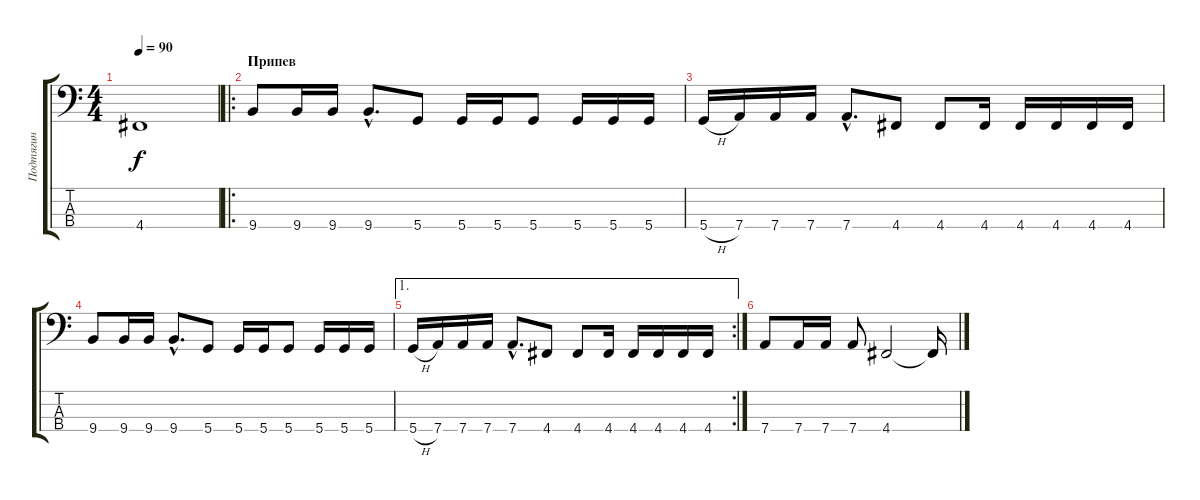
\track ("Подтягин" "Подтягин") {instrument acousticbass}
\staff {score tabs}
\tuning (G2 D2 A1 D1) {hide}
\ts (4 4)
\tempo 90
\clef f4
\ks c
4.4.1{dy f} |
\ro
\section ("" "Припев")
9.4.8 9.4.16 9.4.16 9.4{hac}.8{d} 5.4.8 5.4.16 5.4.16 5.4.8 5.4.16 5.4.16 5.4.16 |
5.4{h}.16 7.4.16 7.4.16 7.4.16 7.4{hac}.8{d} 4.4.8 4.4.8 4.4.16 4.4.16 4.4.16 4.4.16 4.4.16 |
9.4.8 9.4.16 9.4.16 9.4{hac}.8{d} 5.4.8 5.4.16 5.4.16 5.4.8 5.4.16 5.4.16 5.4.16 |
\ae 1
\rc 2
5.4{h}.16 7.4.16 7.4.16 7.4.16 7.4{hac}.8{d} 4.4.8 4.4.8 4.4.16 4.4.16 4.4.16 4.4.16 4.4.16 |
7.4.8 7.4.16 7.4.16 7.4.8 4.4.2 4.4{t}.16
